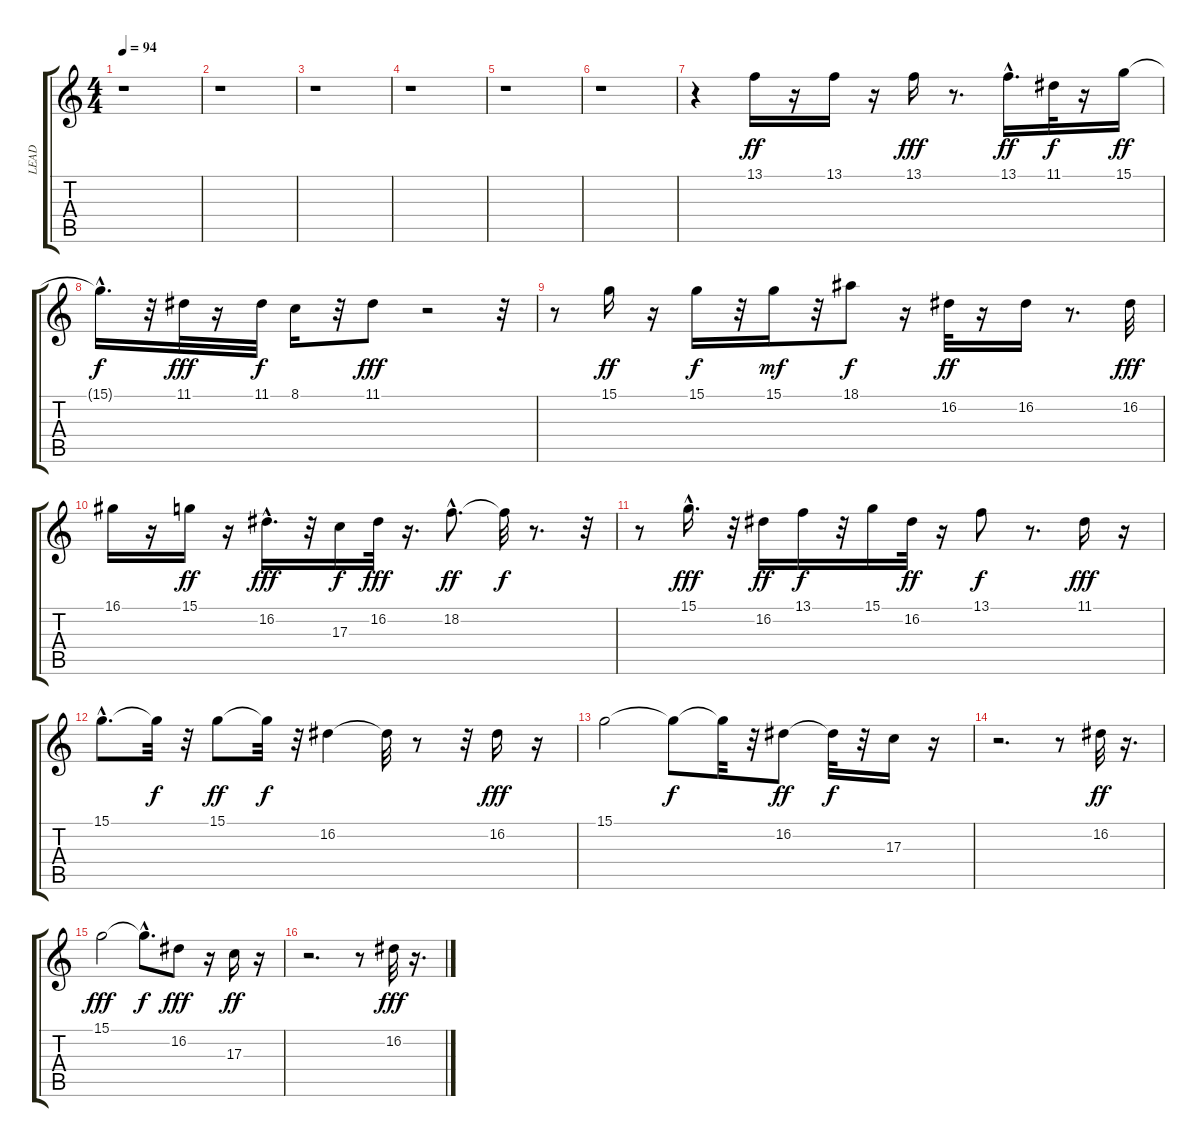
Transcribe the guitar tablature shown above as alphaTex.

\track ("LEAD" "LEAD") {instrument percussiveorgan}
\staff {score tabs}
\tuning (E4 B3 G3 D3 A2 E2) {hide}
\ts (4 4)
\tempo 94
\clef g2
\ks c
r.1{dy f} |
r.1 |
r.1 |
r.1 |
r.1 |
r.1 |
r.4 13.1.16{dy ff} r.16 13.1.16 r.16 13.1.16{dy fff} r.8{d} 13.1{hac}.16{d dy ff} 11.1.32{dy f} r.16 15.1.16{dy ff} |
15.1{hac t}.16{d dy f} r.32 11.1.32{dy fff} r.16 11.1.32{dy f} 8.1.16 r.32 11.1.8{dy fff} r.2 r.32 |
r.8 15.1.16{dy ff} r.16 15.1.16{dy f} r.32 15.1.16{dy mf} r.32 18.1.8{dy f} r.16 16.2.32{dy ff} r.16 16.2.16 r.8{d} 16.2.32{dy fff} |
16.1.16 r.16 15.1.16{dy ff} r.16 16.2{hac}.16{d dy fff} r.32 17.3.16{dy f} 16.2.32{dy fff} r.16{d} 18.2{hac}.8{d dy ff} 18.2{t}.32{dy f} r.8{d} r.32 |
r.8 15.1{hac}.16{d dy fff} r.32 16.2.16{dy ff} 13.1.16{dy f} r.32 15.1.16 16.2.32{dy ff} r.16 13.1.8{dy f} r.8{d} 11.1.16{dy fff} r.16 |
15.1{hac}.8{d} 15.1{t}.32{dy f} r.32 15.1.8{dy ff} 15.1{t}.32{dy f} r.32 16.2.4 16.2{t}.32 r.8 r.32 16.2.16{dy fff} r.16 |
15.1.2 15.1{t}.8{dy f} 15.1{t}.32 r.32 16.2.8{dy ff} 16.2{t}.32{dy f} r.32 17.3.16 r.16 |
r.2{d} r.8 16.2.32{dy ff} r.16{d} |
15.1.2{dy fff} 15.1{hac t}.8{d dy f} 16.2.8{dy fff} r.16 17.3.16{dy ff} r.16 |
r.2{d} r.8 16.2.32{dy fff} r.16{d}
